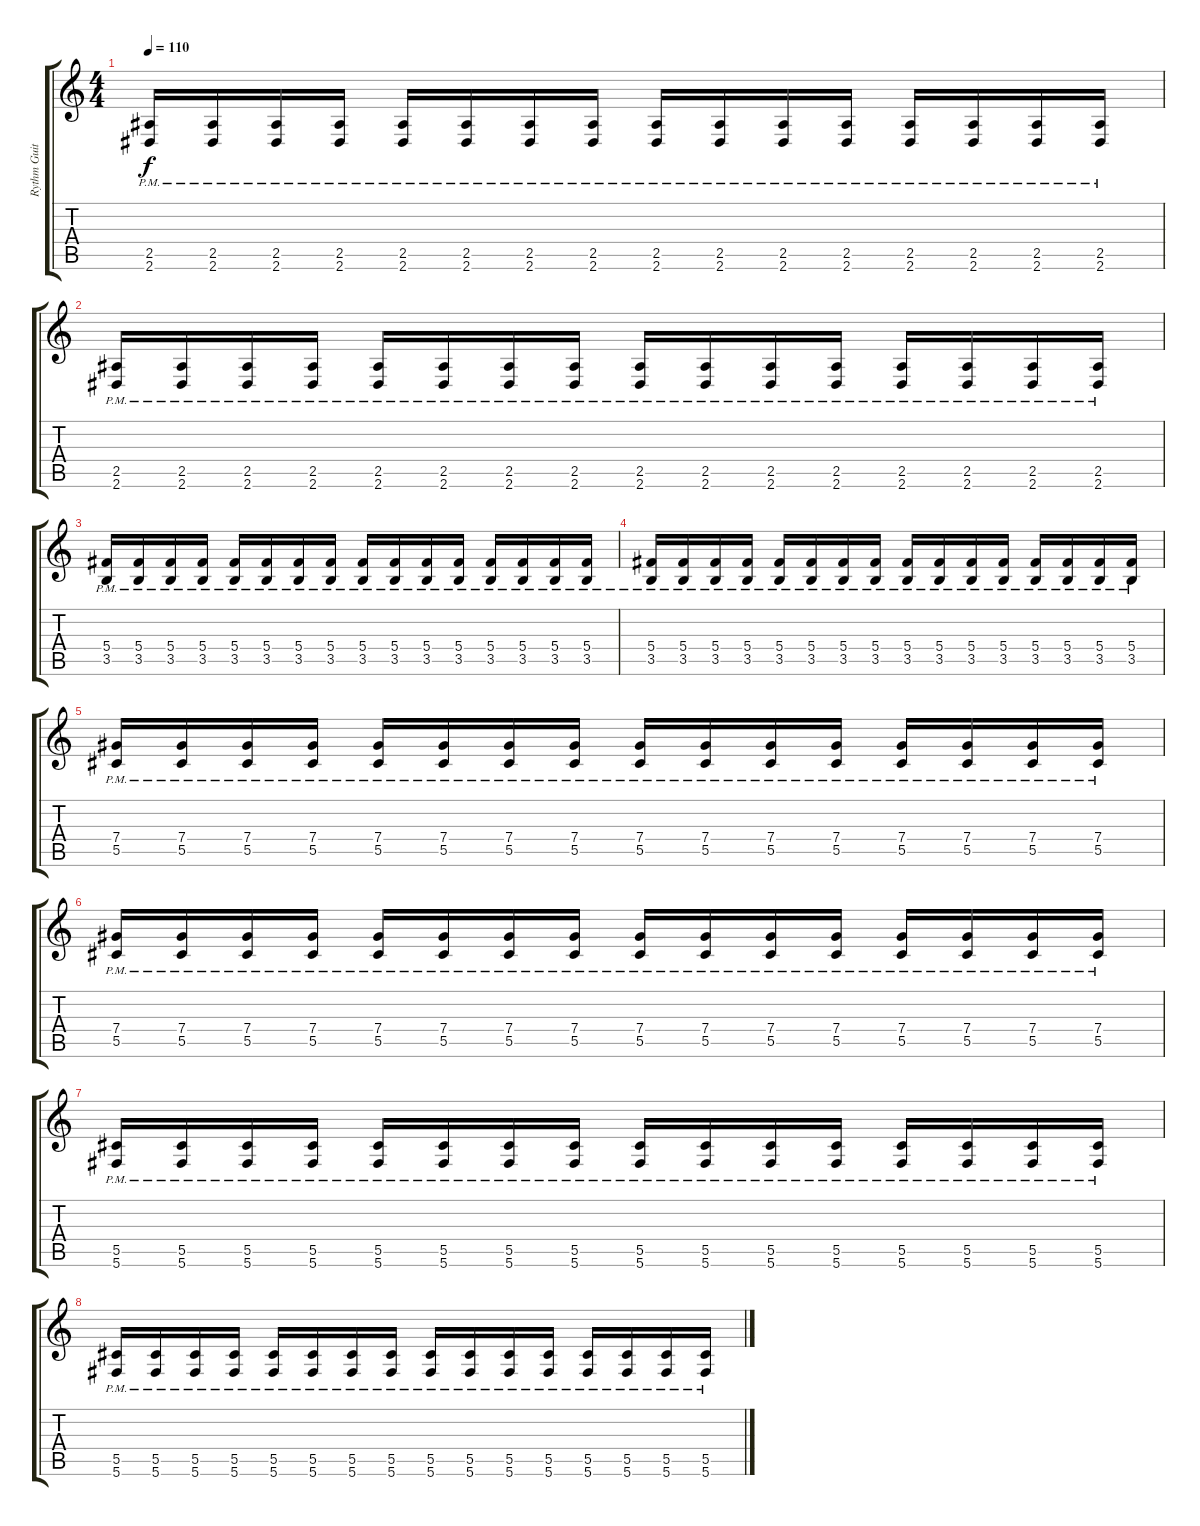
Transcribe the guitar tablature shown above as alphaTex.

\track ("Rythm Guitar" "Rythm Guit") {instrument distortionguitar}
\staff {score tabs}
\tuning (Eb4 Bb3 Gb3 Db3 Ab2 Db2) {hide}
\ts (4 4)
\tempo 110
\clef g2
\ks c
(2.5{pm} 2.6{pm}).16{dy f} (2.5{pm} 2.6{pm}).16 (2.5{pm} 2.6{pm}).16 (2.5{pm} 2.6{pm}).16 (2.5{pm} 2.6{pm}).16 (2.5{pm} 2.6{pm}).16 (2.5{pm} 2.6{pm}).16 (2.5{pm} 2.6{pm}).16 (2.5{pm} 2.6{pm}).16 (2.5{pm} 2.6{pm}).16 (2.5{pm} 2.6{pm}).16 (2.5{pm} 2.6{pm}).16 (2.5{pm} 2.6{pm}).16 (2.5{pm} 2.6{pm}).16 (2.5{pm} 2.6{pm}).16 (2.5{pm} 2.6{pm}).16 |
(2.5{pm} 2.6{pm}).16 (2.5{pm} 2.6{pm}).16 (2.5{pm} 2.6{pm}).16 (2.5{pm} 2.6{pm}).16 (2.5{pm} 2.6{pm}).16 (2.5{pm} 2.6{pm}).16 (2.5{pm} 2.6{pm}).16 (2.5{pm} 2.6{pm}).16 (2.5{pm} 2.6{pm}).16 (2.5{pm} 2.6{pm}).16 (2.5{pm} 2.6{pm}).16 (2.5{pm} 2.6{pm}).16 (2.5{pm} 2.6{pm}).16 (2.5{pm} 2.6{pm}).16 (2.5{pm} 2.6{pm}).16 (2.5{pm} 2.6{pm}).16 |
(5.4{pm} 3.5{pm}).16 (5.4{pm} 3.5{pm}).16 (5.4{pm} 3.5{pm}).16 (5.4{pm} 3.5{pm}).16 (5.4{pm} 3.5{pm}).16 (5.4{pm} 3.5{pm}).16 (5.4{pm} 3.5{pm}).16 (5.4{pm} 3.5{pm}).16 (5.4{pm} 3.5{pm}).16 (5.4{pm} 3.5{pm}).16 (5.4{pm} 3.5{pm}).16 (5.4{pm} 3.5{pm}).16 (5.4{pm} 3.5{pm}).16 (5.4{pm} 3.5{pm}).16 (5.4{pm} 3.5{pm}).16 (5.4{pm} 3.5{pm}).16 |
(5.4{pm} 3.5{pm}).16 (5.4{pm} 3.5{pm}).16 (5.4{pm} 3.5{pm}).16 (5.4{pm} 3.5{pm}).16 (5.4{pm} 3.5{pm}).16 (5.4{pm} 3.5{pm}).16 (5.4{pm} 3.5{pm}).16 (5.4{pm} 3.5{pm}).16 (5.4{pm} 3.5{pm}).16 (5.4{pm} 3.5{pm}).16 (5.4{pm} 3.5{pm}).16 (5.4{pm} 3.5{pm}).16 (5.4{pm} 3.5{pm}).16 (5.4{pm} 3.5{pm}).16 (5.4{pm} 3.5{pm}).16 (5.4{pm} 3.5{pm}).16 |
(7.4{pm} 5.5{pm}).16 (7.4{pm} 5.5{pm}).16 (7.4{pm} 5.5{pm}).16 (7.4{pm} 5.5{pm}).16 (7.4{pm} 5.5{pm}).16 (7.4{pm} 5.5{pm}).16 (7.4{pm} 5.5{pm}).16 (7.4{pm} 5.5{pm}).16 (7.4{pm} 5.5{pm}).16 (7.4{pm} 5.5{pm}).16 (7.4{pm} 5.5{pm}).16 (7.4{pm} 5.5{pm}).16 (7.4{pm} 5.5{pm}).16 (7.4{pm} 5.5{pm}).16 (7.4{pm} 5.5{pm}).16 (7.4{pm} 5.5{pm}).16 |
(7.4{pm} 5.5{pm}).16 (7.4{pm} 5.5{pm}).16 (7.4{pm} 5.5{pm}).16 (7.4{pm} 5.5{pm}).16 (7.4{pm} 5.5{pm}).16 (7.4{pm} 5.5{pm}).16 (7.4{pm} 5.5{pm}).16 (7.4{pm} 5.5{pm}).16 (7.4{pm} 5.5{pm}).16 (7.4{pm} 5.5{pm}).16 (7.4{pm} 5.5{pm}).16 (7.4{pm} 5.5{pm}).16 (7.4{pm} 5.5{pm}).16 (7.4{pm} 5.5{pm}).16 (7.4{pm} 5.5{pm}).16 (7.4{pm} 5.5{pm}).16 |
(5.5{pm} 5.6{pm}).16{volume 12} (5.5{pm} 5.6{pm}).16 (5.5{pm} 5.6{pm}).16 (5.5{pm} 5.6{pm}).16 (5.5{pm} 5.6{pm}).16 (5.5{pm} 5.6{pm}).16 (5.5{pm} 5.6{pm}).16 (5.5{pm} 5.6{pm}).16 (5.5{pm} 5.6{pm}).16 (5.5{pm} 5.6{pm}).16 (5.5{pm} 5.6{pm}).16 (5.5{pm} 5.6{pm}).16 (5.5{pm} 5.6{pm}).16 (5.5{pm} 5.6{pm}).16 (5.5{pm} 5.6{pm}).16 (5.5{pm} 5.6{pm}).16 |
(5.5{pm} 5.6{pm}).16 (5.5{pm} 5.6{pm}).16 (5.5{pm} 5.6{pm}).16 (5.5{pm} 5.6{pm}).16 (5.5{pm} 5.6{pm}).16 (5.5{pm} 5.6{pm}).16 (5.5{pm} 5.6{pm}).16 (5.5{pm} 5.6{pm}).16 (5.5{pm} 5.6{pm}).16 (5.5{pm} 5.6{pm}).16 (5.5{pm} 5.6{pm}).16 (5.5{pm} 5.6{pm}).16 (5.5{pm} 5.6{pm}).16 (5.5{pm} 5.6{pm}).16 (5.5{pm} 5.6{pm}).16 (5.5{pm} 5.6{pm}).16
